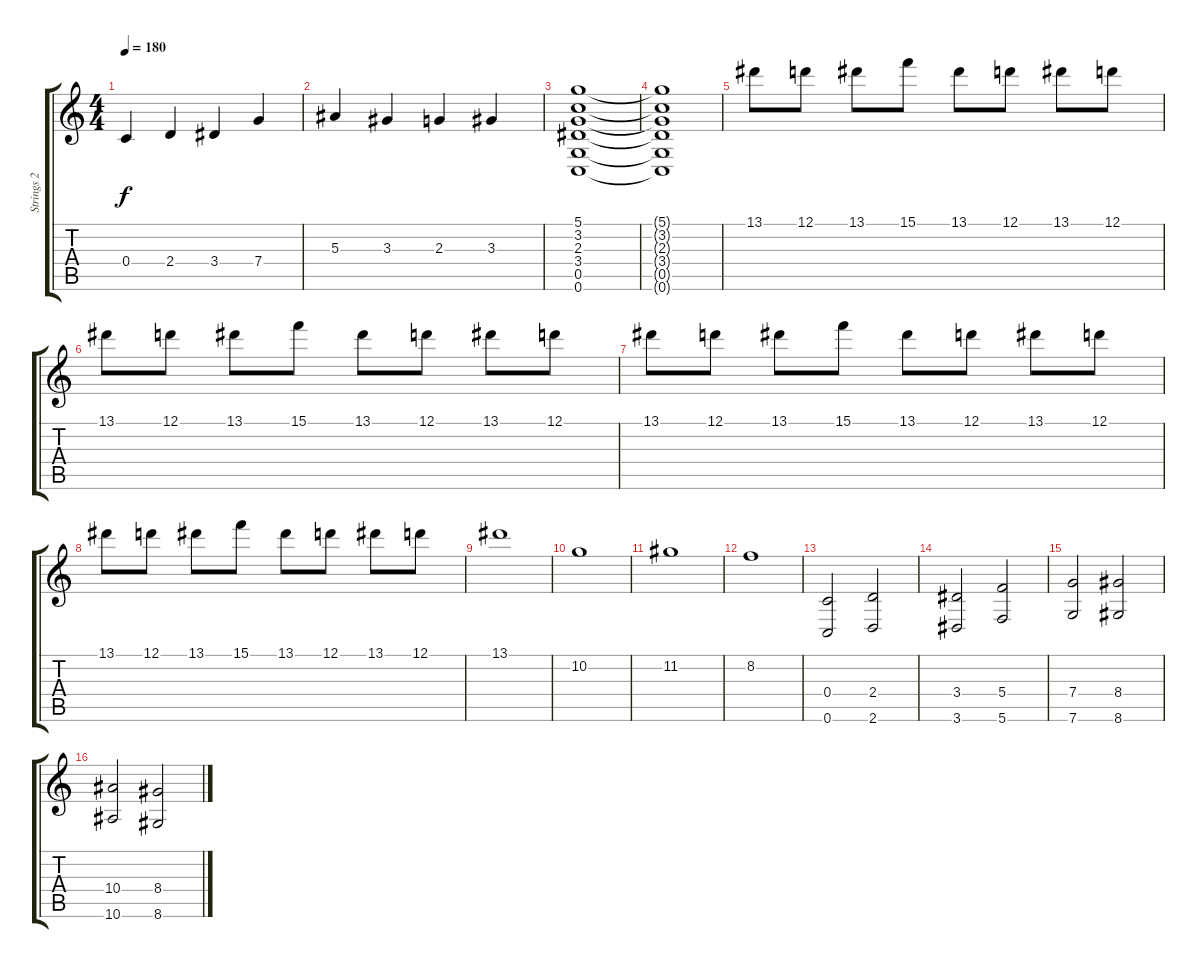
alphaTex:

\track ("Strings 2" "Strings 2") {instrument stringensemble1}
\staff {score tabs}
\tuning (D5 A4 F4 C4 G3 C3) {hide}
\ts (4 4)
\tempo 180
\clef g2
\ks c
0.4.4{dy f} 2.4.4 3.4.4 7.4.4 |
5.3.4 3.3.4 2.3.4 3.3.4 |
(5.1 3.2 2.3 3.4 0.5 0.6).1 |
(5.1{t} 3.2{t} 2.3{t} 3.4{t} 0.5{t} 0.6{t}).1 |
13.1.8 12.1.8 13.1.8 15.1.8 13.1.8 12.1.8 13.1.8 12.1.8 |
13.1.8 12.1.8 13.1.8 15.1.8 13.1.8 12.1.8 13.1.8 12.1.8 |
13.1.8 12.1.8 13.1.8 15.1.8 13.1.8 12.1.8 13.1.8 12.1.8 |
13.1.8 12.1.8 13.1.8 15.1.8 13.1.8 12.1.8 13.1.8 12.1.8 |
13.1.1 |
10.2.1 |
11.2.1 |
8.2.1 |
(0.4 0.6).2 (2.4 2.6).2 |
(3.4 3.6).2 (5.4 5.6).2 |
(7.4 7.6).2 (8.4 8.6).2 |
(10.4 10.6).2 (8.4 8.6).2
